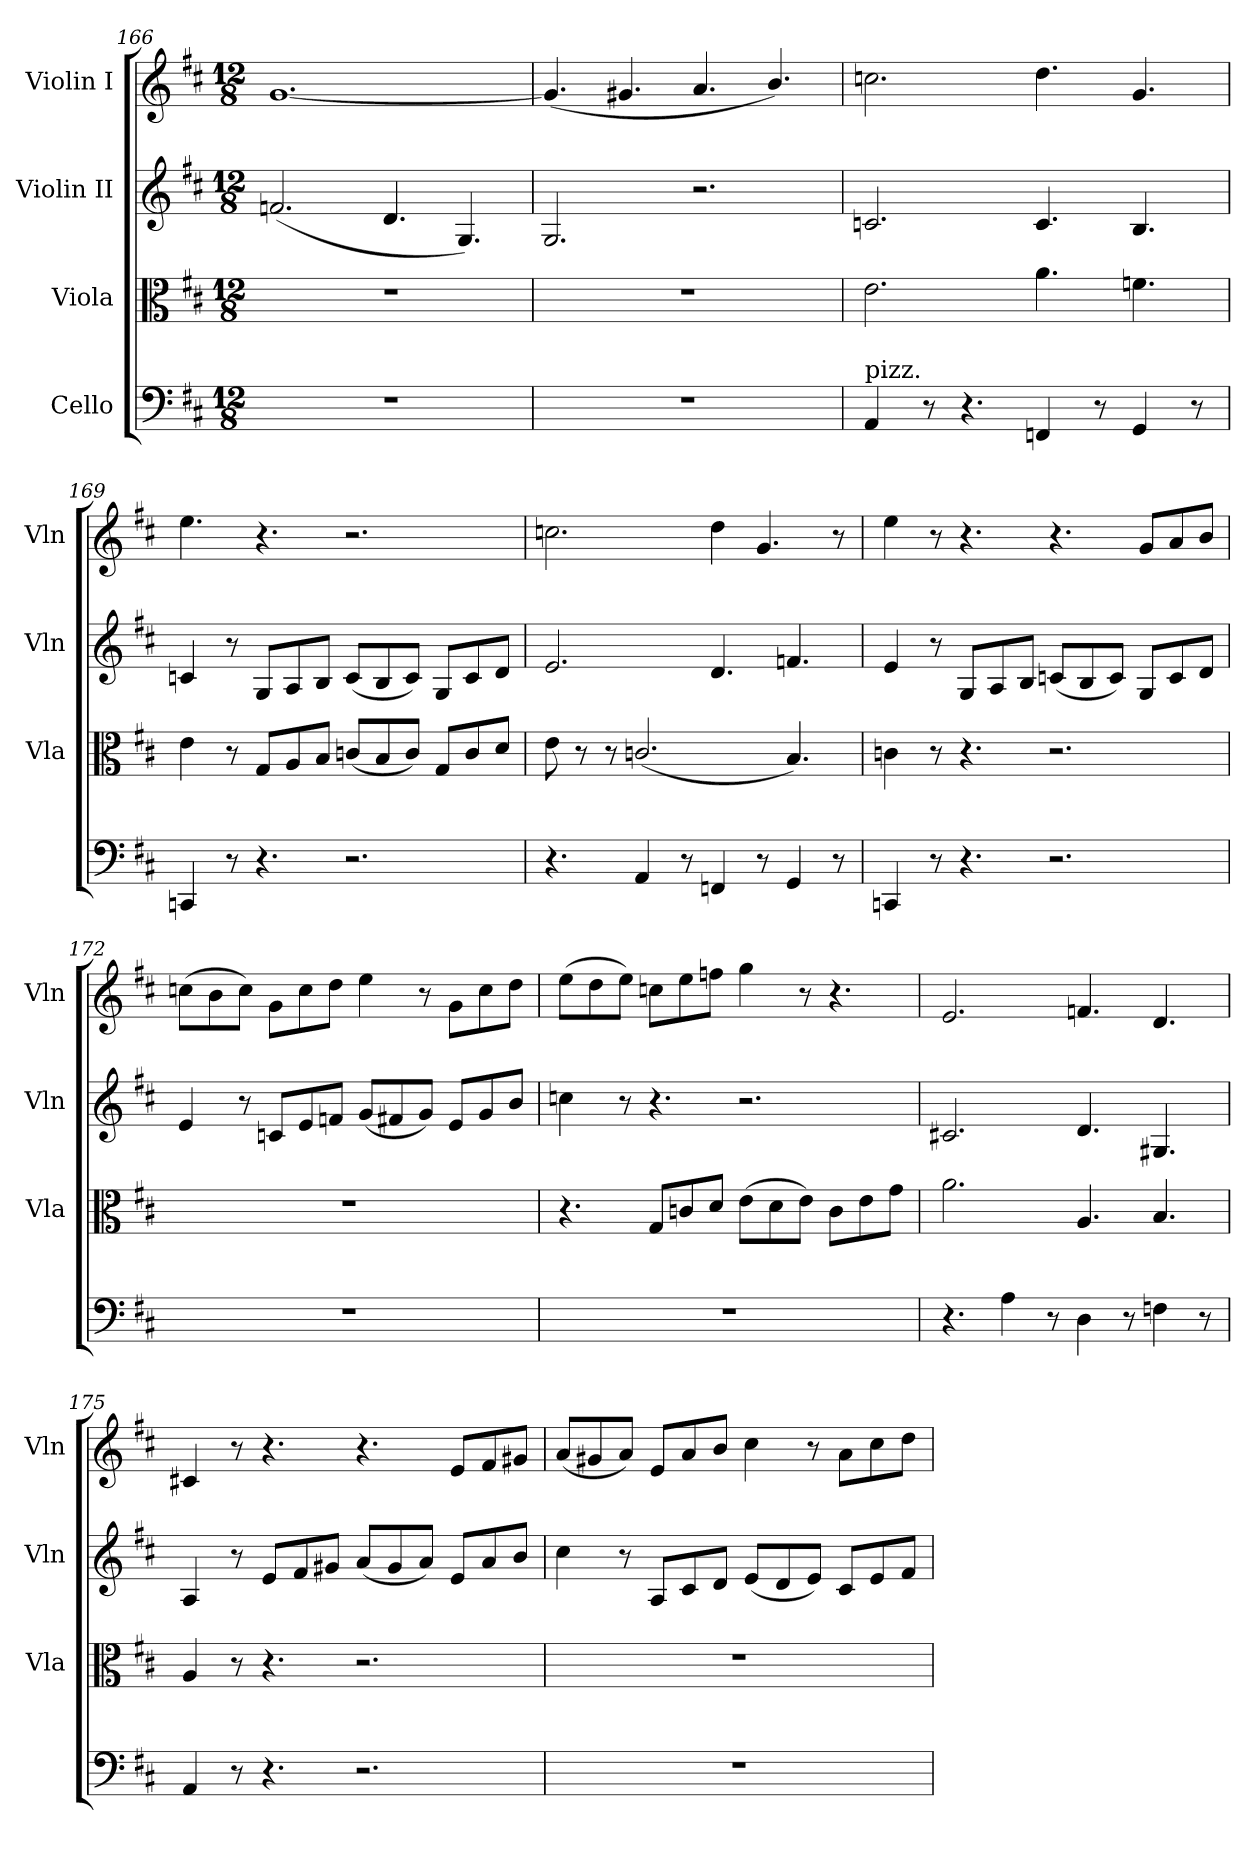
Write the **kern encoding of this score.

**kern	**kern	**kern	**kern
*part4	*part3	*part2	*part1
*staff4	*staff3	*staff2	*staff1
*I"Cello	*I"Viola	*I"Violin II	*I"Violin I
*	*I'Vla	*I'Vln	*I'Vln
*clefF4	*clefC3	*clefG2	*clefG2
*k[f#c#]	*k[f#c#]	*k[f#c#]	*k[f#c#]
*M12/8	*M12/8	*M12/8	*M12/8
=166	=166	=166	=166
1.r	1.r	(<2.fn/	[1.g
.	.	4.d/	.
.	.	4.G/)	.
=167	=167	=167	=167
1.r	1.r	2.G/	(<4.g/]
.	.	.	4.g#X/
.	.	2.r	4.a/
.	.	.	4.b/)
=168	=168	=168	=168
!LO:TX:a:t=pizz.	!	!	!
4AA/	2.e\	2.cn/	2.ccn\
8r	.	.	.
4.r	.	.	.
4FFn/	4.a\	4.c/	4.dd\
8r	.	.	.
4GG/	4.fn\	4.B/	4.g/
8r	.	.	.
=169	=169	=169	=169
4CCn/	4e\	4cn/	4.ee\
8r	8r	8r	.
4.r	8G/L	8G/L	4.r
.	8A/	8A/	.
.	8B/J	8B/J	.
2.r	(<8cn/L	(<8c/L	2.r
.	8B/	8B/	.
.	8c/J)	8c/J)	.
.	8G/L	8G/L	.
.	8c/	8c/	.
.	8d/J	8d/J	.
=170	=170	=170	=170
4.r	8e\	2.e/	2.ccn\
.	8r	.	.
.	8r	.	.
4AA/	(<2.cn/	.	.
8r	.	.	.
4FFn/	.	4.d/	4dd\
8r	.	.	4.g/
4GG/	4.B/)	4.fn/	.
8r	.	.	8r
=171	=171	=171	=171
4CCn/	4cn\	4e/	4ee\
8r	8r	8r	8r
4.r	4.r	8G/L	4.r
.	.	8A/	.
.	.	8B/J	.
2.r	2.r	(<8cn/L	4.r
.	.	8B/	.
.	.	8c/J)	.
.	.	8G/L	8g/L
.	.	8c/	8a/
.	.	8d/J	8b/J
!!LO:LB:g=z
=172	=172	=172	=172
1.r	1.r	4e/	(>8ccn\L
.	.	.	8b\
.	.	8r	8cc\J)
.	.	8cn/L	8g\L
.	.	8e/	8cc\
.	.	8fn/J	8dd\J
.	.	(<8g/L	4ee\
.	.	8f#X/	.
.	.	8g/J)	8r
.	.	8e/L	8g\L
.	.	8g/	8cc\
.	.	8b/J	8dd\J
=173	=173	=173	=173
1.r	4.r	4ccn\	(>8ee\L
.	.	.	8dd\
.	.	8r	8ee\J)
.	8G/L	4.r	8ccn\L
.	8cn/	.	8ee\
.	8d/J	.	8ffn\J
.	(>8e\L	2.r	4gg\
.	8d\	.	.
.	8e\J)	.	8r
.	8c\L	.	4.r
.	8e\	.	.
.	8g\J	.	.
=174	=174	=174	=174
4.r	2.a\	2.c#X/	2.e/
4A\	.	.	.
8r	.	.	.
4D\	4.A/	4.d/	4.fn/
8r	.	.	.
4Fn\	4.B/	4.G#X/	4.d/
8r	.	.	.
=175	=175	=175	=175
4AA/	4A/	4A/	4c#X/
8r	8r	8r	8r
4.r	4.r	8e/L	4.r
.	.	8f#/	.
.	.	8g#X/J	.
2.r	2.r	(<8a/L	4.r
.	.	8g#/	.
.	.	8a/J)	.
.	.	8e/L	8e/L
.	.	8a/	8f#/
.	.	8b/J	8g#X/J
=176	=176	=176	=176
1.r	1.r	4cc#\	(<8a/L
.	.	.	8g#X/
.	.	8r	8a/J)
.	.	8A/L	8e/L
.	.	8c#/	8a/
.	.	8d/J	8b/J
.	.	(<8e/L	4cc#\
.	.	8d/	.
.	.	8e/J)	8r
.	.	8c#/L	8a\L
.	.	8e/	8cc#\
.	.	8f#/J	8dd\J
=	=	=	=
*-	*-	*-	*-
